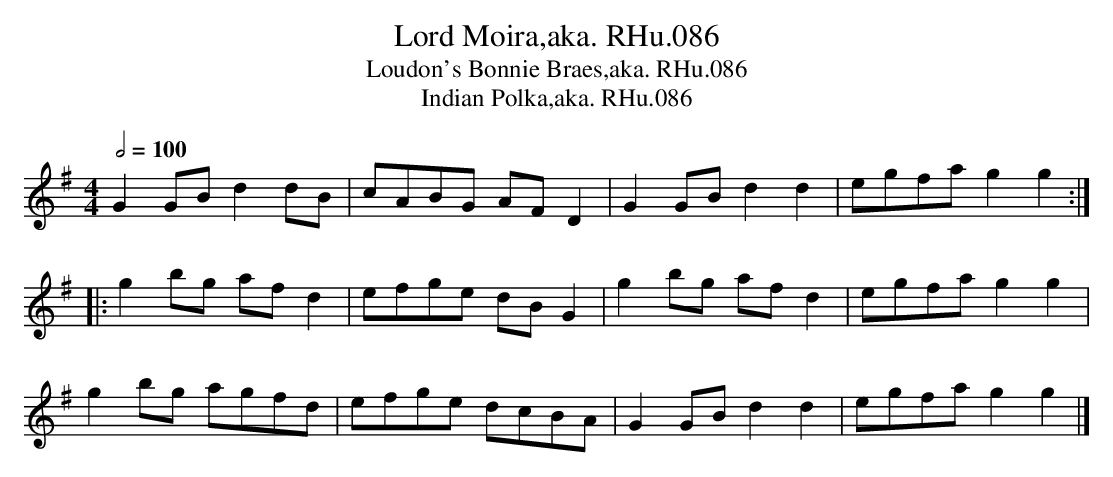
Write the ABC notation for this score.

X:1
T:Lord Moira,aka. RHu.086
T:Loudon's Bonnie Braes,aka. RHu.086
T:Indian Polka,aka. RHu.086
M:4/4
L:1/8
Q:1/2=100
K:G
G2GB d2dB|cABG AFD2|G2GBd2d2|egfa g2g2:|
|:g2bg af d2|efge dBG2|g2bg af d2|egfa g2g2|
g2 bg agfd|efge dcBA|G2GB d2d2|egfa g2g2|]
